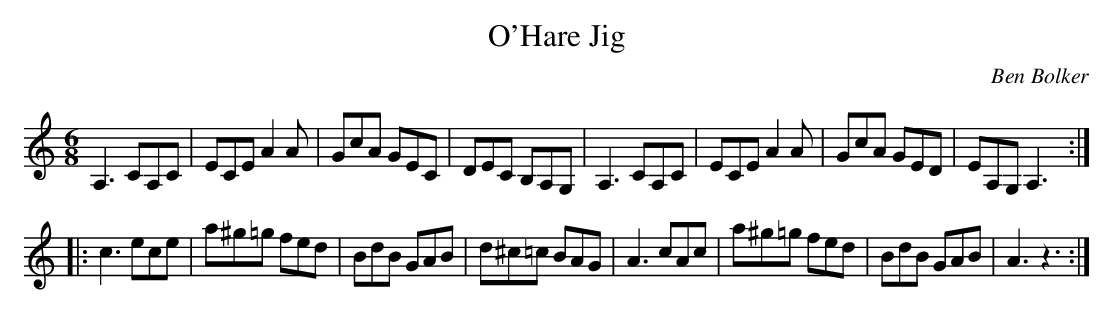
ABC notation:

X:1
T:O'Hare Jig
M:6/8
C:Ben Bolker
K:Am
A,3 CA,C | ECE A2 A | GcA GEC | DEC B,A,G, | \
A,3 CA,C | ECE A2 A | GcA GED | EA,G, A,3 :|
|: c3 ece | a^g=g fed | BdB  GAB | d^c=c BAG | \
A3 cAc | a^g=g fed | BdB  GAB | A3 z3 :|
